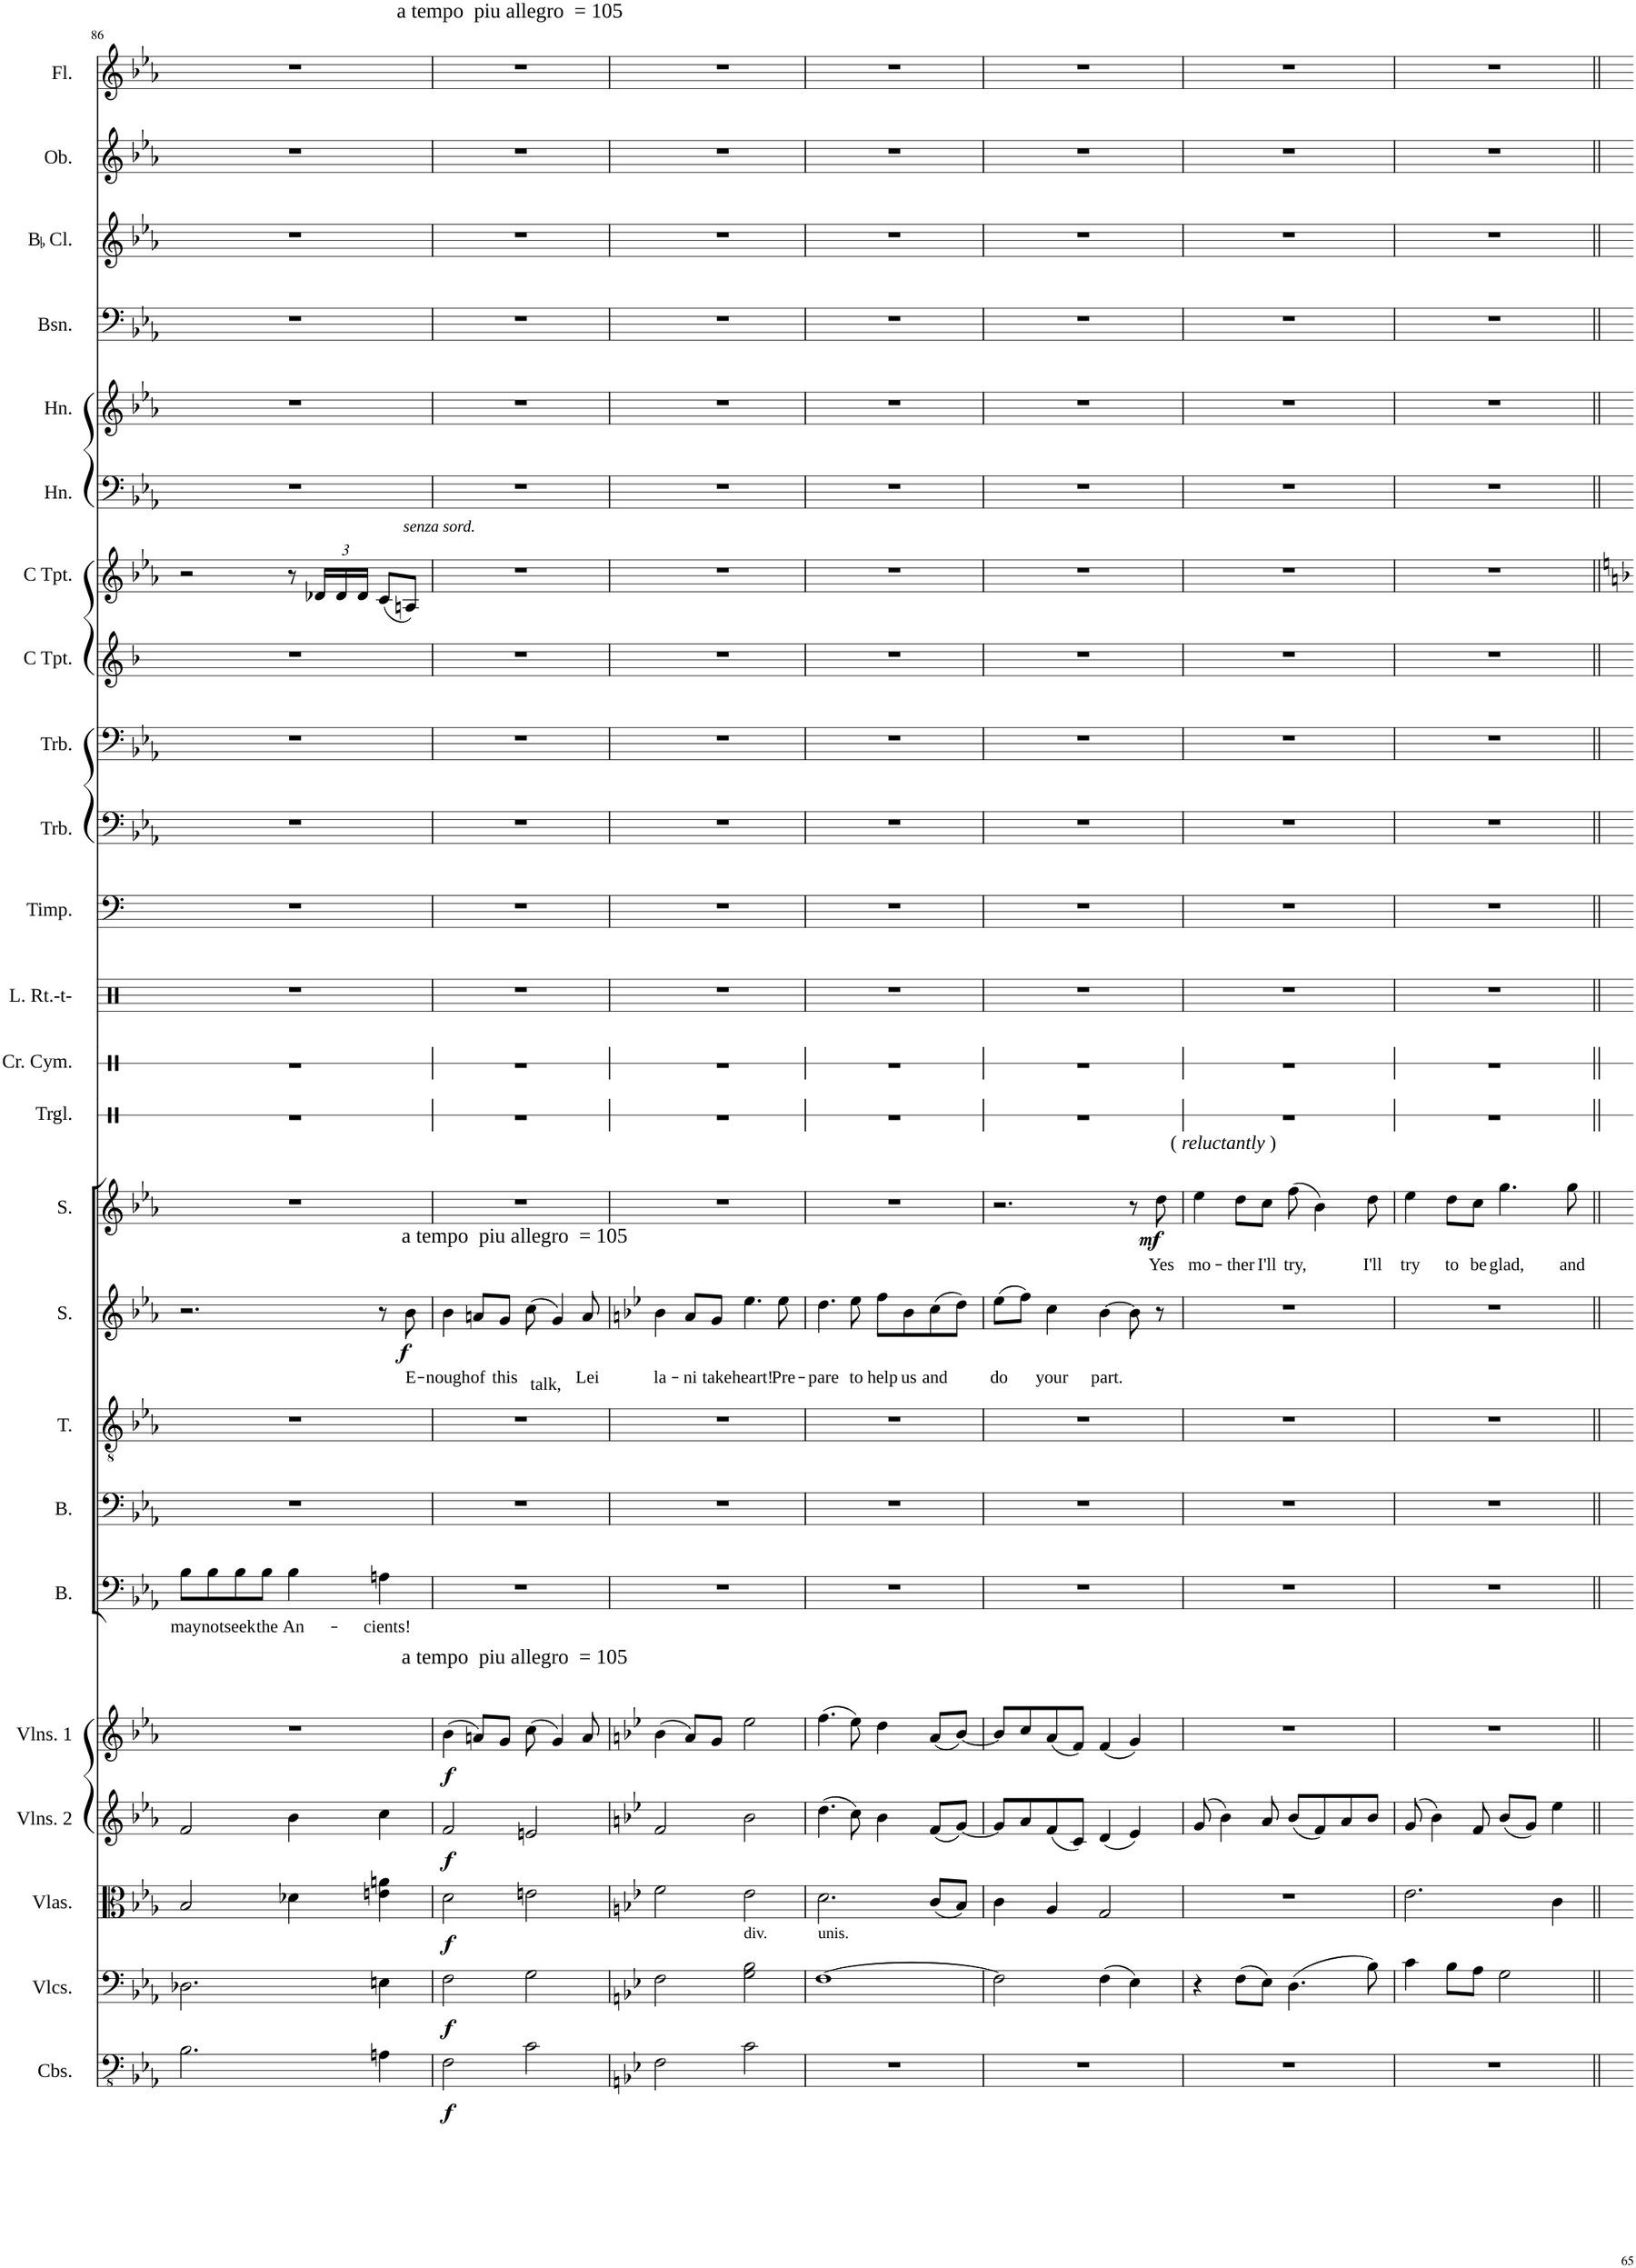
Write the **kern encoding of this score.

**kern	**dynam	**kern	**dynam	**kern	**dynam	**kern	**dynam	**kern	**dynam	**kern	**text	**kern	**kern	**kern	**text	**dynam	**kern	**text	**dynam	**kern	**kern	**kern	**kern	**kern	**kern	**kern	**kern	**kern	**kern	**kern	**kern	**kern	**kern
*part24	*part24	*part23	*part23	*part22	*part22	*part21	*part21	*part20	*part20	*part19	*part19	*part18	*part17	*part16	*part16	*part16	*part15	*part15	*part15	*part14	*part13	*part12	*part11	*part10	*part9	*part8	*part7	*part6	*part5	*part4	*part3	*part2	*part1
*staff24	*staff24	*staff23	*staff23	*staff22	*staff22	*staff21	*staff21	*staff20	*staff20	*staff19	*staff19	*staff18	*staff17	*staff16	*staff16	*staff16	*staff15	*staff15	*staff15	*staff14	*staff13	*staff12	*staff11	*staff10	*staff9	*staff8	*staff7	*staff6	*staff5	*staff4	*staff3	*staff2	*staff1
*I"Contrabasses	*	*I"Violoncellos	*	*I"Violas	*	*I"Violins 2	*	*I"Violins 1	*	*I"Bass	*	*I"Bass	*I"Tenor	*I"Soprano	*	*	*I"Soprano	*	*	*I"Triangle	*I"Crash Cymbal	*I"Low Roto-toms	*I"Timpani	*I"Trombone	*I"Trombone	*I"C Trumpet	*I"C Trumpet	*I"Horn	*I"Horn	*I"Bassoon	*I"BaccidentalFlat Clarinet	*I"Oboe	*I"Flute
*I'Cbs.	*	*I'Vlcs.	*	*I'Vlas.	*	*I'Vlns. 2	*	*I'Vlns. 1	*	*I'B.	*	*I'B.	*I'T.	*I'S.	*	*	*I'S.	*	*	*I'Trgl.	*I'Cr. Cym.	*I'L. Rt.-t-	*I'Timp.	*I'Trb.	*I'Trb.	*I'C Tpt.	*I'C Tpt.	*I'Hn.	*I'Hn.	*I'Bsn.	*I'BaccidentalFlat Cl.	*I'Ob.	*I'Fl.
!!LO:PB:g=z
*clefFv4	*	*clefF4	*	*clefC3	*	*clefG2	*	*clefG2	*	*clefF4	*	*clefF4	*clefGv2	*clefG2	*	*	*clefG2	*	*	*clefX	*clefX	*clefX	*clefF4	*clefF4	*clefF4	*clefG2	*clefG2	*clefF4	*clefG2	*clefF4	*clefG2	*clefG2	*clefG2
*	*	*	*	*	*	*	*	*	*	*	*	*	*	*	*	*	*	*	*	*	*	*	*	*	*	*	*	*ITrd4c7	*ITrd4c7	*	*ITrd1c2	*	*
*k[b-e-a-]	*	*k[b-e-a-]	*	*k[b-e-a-]	*	*k[b-e-a-]	*	*k[b-e-a-]	*	*k[b-e-a-]	*	*k[b-e-a-]	*k[b-e-a-]	*k[b-e-a-]	*	*	*k[b-e-a-]	*	*	*k[]	*k[]	*k[b-]	*k[]	*k[b-e-a-]	*k[b-e-a-]	*k[b-]	*k[b-e-a-]	*k[b-e-a-]	*k[b-e-a-]	*k[b-e-a-]	*k[b-e-a-]	*k[b-e-a-]	*k[b-e-a-]
*M4/4	*	*M4/4	*	*M4/4	*	*M4/4	*	*M4/4	*	*M4/4	*	*M4/4	*M4/4	*M4/4	*	*	*M4/4	*	*	*M4/4	*M4/4	*M4/4	*M4/4	*M4/4	*M4/4	*M4/4	*M4/4	*M4/4	*M4/4	*M4/4	*M4/4	*M4/4	*M4/4
=86	=86	=86	=86	=86	=86	=86	=86	=86	=86	=86	=86	=86	=86	=86	=86	=86	=86	=86	=86	=86	=86	=86	=86	=86	=86	=86	=86	=86	=86	=86	=86	=86	=86
!	!	!	!	!	!	!	!	!	!	!	!LO:LY:b	!	!	!	!	!	!	!	!	!	!	!	!	!	!	!	!	!	!	!	!	!	!
2.BB-\	.	2.D-X\	.	2B-/	.	2f/	.	1r	.	8B-\L	may	1r	1r	2.r	.	.	1r	.	.	1r	1r	1r	1r	1r	1r	1r	2r	1r	1r	1r	1r	1r	1r
!	!	!	!	!	!	!	!	!	!	!	!LO:LY:b	!	!	!	!	!	!	!	!	!	!	!	!	!	!	!	!	!	!	!	!	!	!
.	.	.	.	.	.	.	.	.	.	8B-\	not	.	.	.	.	.	.	.	.	.	.	.	.	.	.	.	.	.	.	.	.	.	.
!	!	!	!	!	!	!	!	!	!	!	!LO:LY:b	!	!	!	!	!	!	!	!	!	!	!	!	!	!	!	!	!	!	!	!	!	!
.	.	.	.	.	.	.	.	.	.	8B-\	seek	.	.	.	.	.	.	.	.	.	.	.	.	.	.	.	.	.	.	.	.	.	.
!	!	!	!	!	!	!	!	!	!	!	!LO:LY:b	!	!	!	!	!	!	!	!	!	!	!	!	!	!	!	!	!	!	!	!	!	!
.	.	.	.	.	.	.	.	.	.	8B-\J	the	.	.	.	.	.	.	.	.	.	.	.	.	.	.	.	.	.	.	.	.	.	.
!	!	!	!	!	!	!	!	!	!	!	!LO:LY:b	!	!	!	!	!	!	!	!	!	!	!	!	!	!	!	!	!	!	!	!	!	!
.	.	.	.	4d-X\	.	4b-\	.	.	.	4B-\	An-	.	.	.	.	.	.	.	.	.	.	.	.	.	.	.	8r	.	.	.	.	.	.
*	*	*	*	*	*	*	*	*	*	*	*	*	*	*	*	*	*	*	*	*	*	*	*	*	*	*	*Xbrackettup	*	*	*	*	*	*
.	.	.	.	.	.	.	.	.	.	.	.	.	.	.	.	.	.	.	.	.	.	.	.	.	.	.	24d-X/LL	.	.	.	.	.	.
.	.	.	.	.	.	.	.	.	.	.	.	.	.	.	.	.	.	.	.	.	.	.	.	.	.	.	24d-/	.	.	.	.	.	.
.	.	.	.	.	.	.	.	.	.	.	.	.	.	.	.	.	.	.	.	.	.	.	.	.	.	.	24d-/JJ	.	.	.	.	.	.
!	!	!	!	!	!	!	!	!	!	!	!LO:LY:b	!	!	!	!	!	!	!	!	!	!	!	!	!	!	!	!	!	!	!	!	!	!
4AAn\	.	4En\	.	4en\ 4an\	.	4cc\	.	.	.	4An\	-cients!	.	.	8r	.	.	.	.	.	.	.	.	.	.	.	.	(8c/L	.	.	.	.	.	.
!	!	!	!	!	!	!	!	!	!	!	!	!	!	!	!LO:LY:b	!LO:DY:b	!	!	!	!	!	!	!	!	!	!	!	!	!	!	!	!	!
.	.	.	.	.	.	.	.	.	.	.	.	.	.	8b-\	E-	f	.	.	.	.	.	.	.	.	.	.	8An/J)	.	.	.	.	.	.
=87	=87	=87	=87	=87	=87	=87	=87	=87	=87	=87	=87	=87	=87	=87	=87	=87	=87	=87	=87	=87	=87	=87	=87	=87	=87	=87	=87	=87	=87	=87	=87	=87	=87
!	!	!	!	!	!	!	!	!	!	!	!	!	!	!	!	!	!	!	!	!	!	!	!	!	!	!	!	!	!	!	!	!	!LO:TX:a:t=a tempo  piu allegro  = 105
!	!	!	!	!	!	!	!	!	!	!	!	!	!	!	!	!	!	!	!	!	!	!	!	!	!	!	!LO:TX:a:i:t=senza sord.	!	!	!	!	!	!
!	!	!	!	!	!	!	!	!	!	!	!	!	!	!LO:TX:a:t=a tempo  piu allegro  = 105	!	!	!	!	!	!	!	!	!	!	!	!	!	!	!	!	!	!	!
!	!	!	!	!	!	!	!	!LO:TX:a:t=a tempo  piu allegro  = 105	!	!	!	!	!	!	!	!	!	!	!	!	!	!	!	!	!	!	!	!	!	!	!	!	!
!	!LO:DY:b	!	!LO:DY:b	!	!LO:DY:b	!	!LO:DY:b	!	!LO:DY:b	!	!	!	!	!	!LO:LY:b	!	!	!	!	!	!	!	!	!	!	!	!	!	!	!	!	!	!
2FF\	f	2F\	f	2d\	f	2f/	f	(4b-\	f	1r	.	1r	1r	4b-\	-nough	.	1r	.	.	1r	1r	1r	1r	1r	1r	1r	1r	1r	1r	1r	1r	1r	1r
!	!	!	!	!	!	!	!	!	!	!	!	!	!	!	!LO:LY:b	!	!	!	!	!	!	!	!	!	!	!	!	!	!	!	!	!	!
.	.	.	.	.	.	.	.	8an/L)	.	.	.	.	.	8an/L	of	.	.	.	.	.	.	.	.	.	.	.	.	.	.	.	.	.	.
!	!	!	!	!	!	!	!	!	!	!	!	!	!	!	!LO:LY:b	!	!	!	!	!	!	!	!	!	!	!	!	!	!	!	!	!	!
.	.	.	.	.	.	.	.	8g/J	.	.	.	.	.	8g/J	this	.	.	.	.	.	.	.	.	.	.	.	.	.	.	.	.	.	.
!	!	!	!	!	!	!	!	!	!	!	!	!	!	!	!LO:LY:b	!	!	!	!	!	!	!	!	!	!	!	!	!	!	!	!	!	!
2C\	.	2G\	.	2en\	.	2en/	.	(8cc\	.	.	.	.	.	(8cc\	talk,	.	.	.	.	.	.	.	.	.	.	.	.	.	.	.	.	.	.
.	.	.	.	.	.	.	.	4g/)	.	.	.	.	.	4g/)	.	.	.	.	.	.	.	.	.	.	.	.	.	.	.	.	.	.	.
!	!	!	!	!	!	!	!	!	!	!	!	!	!	!	!LO:LY:b	!	!	!	!	!	!	!	!	!	!	!	!	!	!	!	!	!	!
.	.	.	.	.	.	.	.	8a/	.	.	.	.	.	8a/	Lei	.	.	.	.	.	.	.	.	.	.	.	.	.	.	.	.	.	.
=88	=88	=88	=88	=88	=88	=88	=88	=88	=88	=88	=88	=88	=88	=88	=88	=88	=88	=88	=88	=88	=88	=88	=88	=88	=88	=88	=88	=88	=88	=88	=88	=88	=88
*k[b-e-]	*	*k[b-e-]	*	*k[b-e-]	*	*k[b-e-]	*	*k[b-e-]	*	*	*	*	*	*k[b-e-]	*	*	*	*	*	*	*	*	*	*	*	*	*	*	*	*	*	*	*
!	!	!	!	!	!	!	!	!	!	!	!	!	!	!	!LO:LY:b	!	!	!	!	!	!	!	!	!	!	!	!	!	!	!	!	!	!
2FF\	.	2F\	.	2f\	.	2f/	.	(4b-\	.	1r	.	1r	1r	4b-\	la-	.	1r	.	.	1r	1r	1r	1r	1r	1r	1r	1r	1r	1r	1r	1r	1r	1r
!	!	!	!	!	!	!	!	!	!	!	!	!	!	!	!LO:LY:b	!	!	!	!	!	!	!	!	!	!	!	!	!	!	!	!	!	!
.	.	.	.	.	.	.	.	8a/L)	.	.	.	.	.	8a/L	-ni	.	.	.	.	.	.	.	.	.	.	.	.	.	.	.	.	.	.
!	!	!	!	!	!	!	!	!	!	!	!	!	!	!	!LO:LY:b	!	!	!	!	!	!	!	!	!	!	!	!	!	!	!	!	!	!
.	.	.	.	.	.	.	.	8g/J	.	.	.	.	.	8g/J	take	.	.	.	.	.	.	.	.	.	.	.	.	.	.	.	.	.	.
!	!	!LO:TX:a:t=div.	!	!	!	!	!	!	!	!	!	!	!	!	!	!	!	!	!	!	!	!	!	!	!	!	!	!	!	!	!	!	!
!	!	!	!	!	!	!	!	!	!	!	!	!	!	!	!LO:LY:b	!	!	!	!	!	!	!	!	!	!	!	!	!	!	!	!	!	!
2C\	.	2G\ 2B-\	.	2e-\	.	2b-\	.	2ee-\	.	.	.	.	.	4.ee-\	heart!	.	.	.	.	.	.	.	.	.	.	.	.	.	.	.	.	.	.
!	!	!	!	!	!	!	!	!	!	!	!	!	!	!	!LO:LY:b	!	!	!	!	!	!	!	!	!	!	!	!	!	!	!	!	!	!
.	.	.	.	.	.	.	.	.	.	.	.	.	.	8ee-\	Pre-	.	.	.	.	.	.	.	.	.	.	.	.	.	.	.	.	.	.
=89	=89	=89	=89	=89	=89	=89	=89	=89	=89	=89	=89	=89	=89	=89	=89	=89	=89	=89	=89	=89	=89	=89	=89	=89	=89	=89	=89	=89	=89	=89	=89	=89	=89
!	!	!LO:TX:a:t=unis.	!	!	!	!	!	!	!	!	!	!	!	!	!	!	!	!	!	!	!	!	!	!	!	!	!	!	!	!	!	!	!
!	!	!	!	!	!	!	!	!	!	!	!	!	!	!	!LO:LY:b	!	!	!	!	!	!	!	!	!	!	!	!	!	!	!	!	!	!
1r	.	[1F	.	2.d\	.	(4.dd\	.	(4.ff\	.	1r	.	1r	1r	4.dd\	-pare	.	1r	.	.	1r	1r	1r	1r	1r	1r	1r	1r	1r	1r	1r	1r	1r	1r
!	!	!	!	!	!	!	!	!	!	!	!	!	!	!	!LO:LY:b	!	!	!	!	!	!	!	!	!	!	!	!	!	!	!	!	!	!
.	.	.	.	.	.	8cc\)	.	8ee-\)	.	.	.	.	.	8ee-\	to	.	.	.	.	.	.	.	.	.	.	.	.	.	.	.	.	.	.
!	!	!	!	!	!	!	!	!	!	!	!	!	!	!	!LO:LY:b	!	!	!	!	!	!	!	!	!	!	!	!	!	!	!	!	!	!
.	.	.	.	.	.	4b-\	.	4dd\	.	.	.	.	.	8ff\L	help	.	.	.	.	.	.	.	.	.	.	.	.	.	.	.	.	.	.
!	!	!	!	!	!	!	!	!	!	!	!	!	!	!	!LO:LY:b	!	!	!	!	!	!	!	!	!	!	!	!	!	!	!	!	!	!
.	.	.	.	.	.	.	.	.	.	.	.	.	.	8b-\	us	.	.	.	.	.	.	.	.	.	.	.	.	.	.	.	.	.	.
!	!	!	!	!	!	!	!	!	!	!	!	!	!	!	!LO:LY:b	!	!	!	!	!	!	!	!	!	!	!	!	!	!	!	!	!	!
.	.	.	.	(8c/L	.	(8f/L	.	(8a/L	.	.	.	.	.	(8cc\	and	.	.	.	.	.	.	.	.	.	.	.	.	.	.	.	.	.	.
.	.	.	.	8B-/J)	.	[8g/J)	.	[8b-/J)	.	.	.	.	.	8dd\J)	.	.	.	.	.	.	.	.	.	.	.	.	.	.	.	.	.	.	.
=90	=90	=90	=90	=90	=90	=90	=90	=90	=90	=90	=90	=90	=90	=90	=90	=90	=90	=90	=90	=90	=90	=90	=90	=90	=90	=90	=90	=90	=90	=90	=90	=90	=90
!	!	!	!	!	!	!	!	!	!	!	!	!	!	!	!LO:LY:b	!	!	!	!	!	!	!	!	!	!	!	!	!	!	!	!	!	!
1r	.	2F\]	.	4c\	.	8g/L]	.	8b-/L]	.	1r	.	1r	1r	(8ee-\L	do	.	2.r	.	.	1r	1r	1r	1r	1r	1r	1r	1r	1r	1r	1r	1r	1r	1r
.	.	.	.	.	.	8a/	.	8cc/	.	.	.	.	.	8ff\J)	.	.	.	.	.	.	.	.	.	.	.	.	.	.	.	.	.	.	.
!	!	!	!	!	!	!	!	!	!	!	!	!	!	!	!LO:LY:b	!	!	!	!	!	!	!	!	!	!	!	!	!	!	!	!	!	!
.	.	.	.	4A/	.	(8f/	.	(8a/	.	.	.	.	.	4cc\	your	.	.	.	.	.	.	.	.	.	.	.	.	.	.	.	.	.	.
.	.	.	.	.	.	8c/J)	.	8f/J)	.	.	.	.	.	.	.	.	.	.	.	.	.	.	.	.	.	.	.	.	.	.	.	.	.
!	!	!	!	!	!	!	!	!	!	!	!	!	!	!	!LO:LY:b	!	!	!	!	!	!	!	!	!	!	!	!	!	!	!	!	!	!
.	.	(4F\	.	2G/	.	(4d/	.	(4f/	.	.	.	.	.	[4b-\	part.	.	.	.	.	.	.	.	.	.	.	.	.	.	.	.	.	.	.
.	.	4E-\)	.	.	.	4e-/)	.	4g/)	.	.	.	.	.	8b-\]	.	.	8r	.	.	.	.	.	.	.	.	.	.	.	.	.	.	.	.
!	!	!	!	!	!	!	!	!	!	!	!	!	!	!	!	!	!	!LO:LY:b	!LO:DY:b	!	!	!	!	!	!	!	!	!	!	!	!	!	!
.	.	.	.	.	.	.	.	.	.	.	.	.	.	8r	.	.	8dd\	Yes	mf	.	.	.	.	.	.	.	.	.	.	.	.	.	.
=91	=91	=91	=91	=91	=91	=91	=91	=91	=91	=91	=91	=91	=91	=91	=91	=91	=91	=91	=91	=91	=91	=91	=91	=91	=91	=91	=91	=91	=91	=91	=91	=91	=91
!	!	!	!	!	!	!	!	!	!	!	!	!	!	!	!	!	!LO:TX:a:t=(	!	!	!	!	!	!	!	!	!	!	!	!	!	!	!	!
!	!	!	!	!	!	!	!	!	!	!	!	!	!	!	!	!	!LO:TX:a:i:t=reluctantly	!	!	!	!	!	!	!	!	!	!	!	!	!	!	!	!
!	!	!	!	!	!	!	!	!	!	!	!	!	!	!	!	!	!LO:TX:a:t=)	!	!	!	!	!	!	!	!	!	!	!	!	!	!	!	!
!	!	!	!	!	!	!	!	!	!	!	!	!	!	!	!	!	!	!LO:LY:b	!	!	!	!	!	!	!	!	!	!	!	!	!	!	!
1r	.	4r	.	1r	.	(8g/	.	1r	.	1r	.	1r	1r	1r	.	.	4ee-\	mo-	.	1r	1r	1r	1r	1r	1r	1r	1r	1r	1r	1r	1r	1r	1r
.	.	.	.	.	.	4b-\)	.	.	.	.	.	.	.	.	.	.	.	.	.	.	.	.	.	.	.	.	.	.	.	.	.	.	.
!	!	!	!	!	!	!	!	!	!	!	!	!	!	!	!	!	!	!LO:LY:b	!	!	!	!	!	!	!	!	!	!	!	!	!	!	!
.	.	(8F\L	.	.	.	.	.	.	.	.	.	.	.	.	.	.	8dd\L	-ther	.	.	.	.	.	.	.	.	.	.	.	.	.	.	.
!	!	!	!	!	!	!	!	!	!	!	!	!	!	!	!	!	!	!LO:LY:b	!	!	!	!	!	!	!	!	!	!	!	!	!	!	!
.	.	8E-\J)	.	.	.	8a/	.	.	.	.	.	.	.	.	.	.	8cc\J	I'll	.	.	.	.	.	.	.	.	.	.	.	.	.	.	.
!	!	!	!	!	!	!	!	!	!	!	!	!	!	!	!	!	!	!LO:LY:b	!	!	!	!	!	!	!	!	!	!	!	!	!	!	!
.	.	(4.D\	.	.	.	(8b-/L	.	.	.	.	.	.	.	.	.	.	(8ff\	try,	.	.	.	.	.	.	.	.	.	.	.	.	.	.	.
.	.	.	.	.	.	8f/)	.	.	.	.	.	.	.	.	.	.	4b-\)	.	.	.	.	.	.	.	.	.	.	.	.	.	.	.	.
.	.	.	.	.	.	8a/	.	.	.	.	.	.	.	.	.	.	.	.	.	.	.	.	.	.	.	.	.	.	.	.	.	.	.
!	!	!	!	!	!	!	!	!	!	!	!	!	!	!	!	!	!	!LO:LY:b	!	!	!	!	!	!	!	!	!	!	!	!	!	!	!
.	.	8B-\)	.	.	.	8b-/J	.	.	.	.	.	.	.	.	.	.	8dd\	I'll	.	.	.	.	.	.	.	.	.	.	.	.	.	.	.
=92	=92	=92	=92	=92	=92	=92	=92	=92	=92	=92	=92	=92	=92	=92	=92	=92	=92	=92	=92	=92	=92	=92	=92	=92	=92	=92	=92	=92	=92	=92	=92	=92	=92
!	!	!	!	!	!	!	!	!	!	!	!	!	!	!	!	!	!	!LO:LY:b	!	!	!	!	!	!	!	!	!	!	!	!	!	!	!
1r	.	4c\	.	2.e-\	.	(8g/	.	1r	.	1r	.	1r	1r	1r	.	.	4ee-\	try	.	1r	1r	1r	1r	1r	1r	1r	1r	1r	1r	1r	1r	1r	1r
.	.	.	.	.	.	4b-\)	.	.	.	.	.	.	.	.	.	.	.	.	.	.	.	.	.	.	.	.	.	.	.	.	.	.	.
!	!	!	!	!	!	!	!	!	!	!	!	!	!	!	!	!	!	!LO:LY:b	!	!	!	!	!	!	!	!	!	!	!	!	!	!	!
.	.	8B-\L	.	.	.	.	.	.	.	.	.	.	.	.	.	.	8dd\L	to	.	.	.	.	.	.	.	.	.	.	.	.	.	.	.
!	!	!	!	!	!	!	!	!	!	!	!	!	!	!	!	!	!	!LO:LY:b	!	!	!	!	!	!	!	!	!	!	!	!	!	!	!
.	.	8A\J	.	.	.	8f/	.	.	.	.	.	.	.	.	.	.	8cc\J	be	.	.	.	.	.	.	.	.	.	.	.	.	.	.	.
!	!	!	!	!	!	!	!	!	!	!	!	!	!	!	!	!	!	!LO:LY:b	!	!	!	!	!	!	!	!	!	!	!	!	!	!	!
.	.	2G\	.	.	.	(8b-/L	.	.	.	.	.	.	.	.	.	.	4.gg\	glad,	.	.	.	.	.	.	.	.	.	.	.	.	.	.	.
.	.	.	.	.	.	8g/J)	.	.	.	.	.	.	.	.	.	.	.	.	.	.	.	.	.	.	.	.	.	.	.	.	.	.	.
.	.	.	.	4c\	.	4ee-\	.	.	.	.	.	.	.	.	.	.	.	.	.	.	.	.	.	.	.	.	.	.	.	.	.	.	.
!	!	!	!	!	!	!	!	!	!	!	!	!	!	!	!	!	!	!LO:LY:b	!	!	!	!	!	!	!	!	!	!	!	!	!	!	!
.	.	.	.	.	.	.	.	.	.	.	.	.	.	.	.	.	8gg\	and	.	.	.	.	.	.	.	.	.	.	.	.	.	.	.
=||	=||	=||	=||	=||	=||	=||	=||	=||	=||	=||	=||	=||	=||	=||	=||	=||	=||	=||	=||	=||	=||	=||	=||	=||	=||	=||	=||	=||	=||	=||	=||	=||	=||
*-	*-	*-	*-	*-	*-	*-	*-	*-	*-	*-	*-	*-	*-	*-	*-	*-	*-	*-	*-	*-	*-	*-	*-	*-	*-	*-	*-	*-	*-	*-	*-	*-	*-
